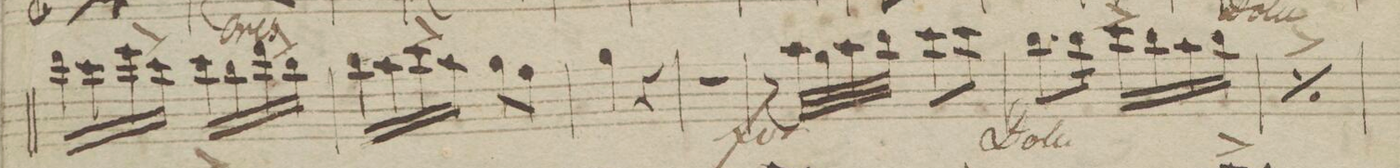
**kern	**dynam
*I"Clarinetto 1mo in B.	*
*clefG2	*
*k[b-]	*
*M2/4	*
*16\right	*
16ccc\LL	.
16bb-\	.
16ddd\	.
16bb-\^JJ	.
16bb-\LL	.
16aa\	.
16ccc\	.
16aa\^JJ	.
=24	=24
16aa\LL	.
16gg\	.
16bb-\^	.
16gg\JJ	.
8ff\L	.
8ee\J	.
=25	=25
4ff\	.
4r	.
=26	=26
2r	.
=27	=27
8r	f
*32\right	*
32gg\LLL	.
32ff\	.
32gg\	.
32aa\JJJ	.
8bb-\L	.
8bb-\J	.
=28	=28
8.aa\L	.
16aa\Jk	.
16bb-\^LL	.
16aa\	.
16gg\	.
16aa\JJ	.
=29	=29
*rep	*
8.aa\L	.
16aa\Jk	.
16bb-\^LL	.
16aa\	.
16gg\	.
16aa\JJ	.
*Xrep	*
=30	=30
*-	*-
